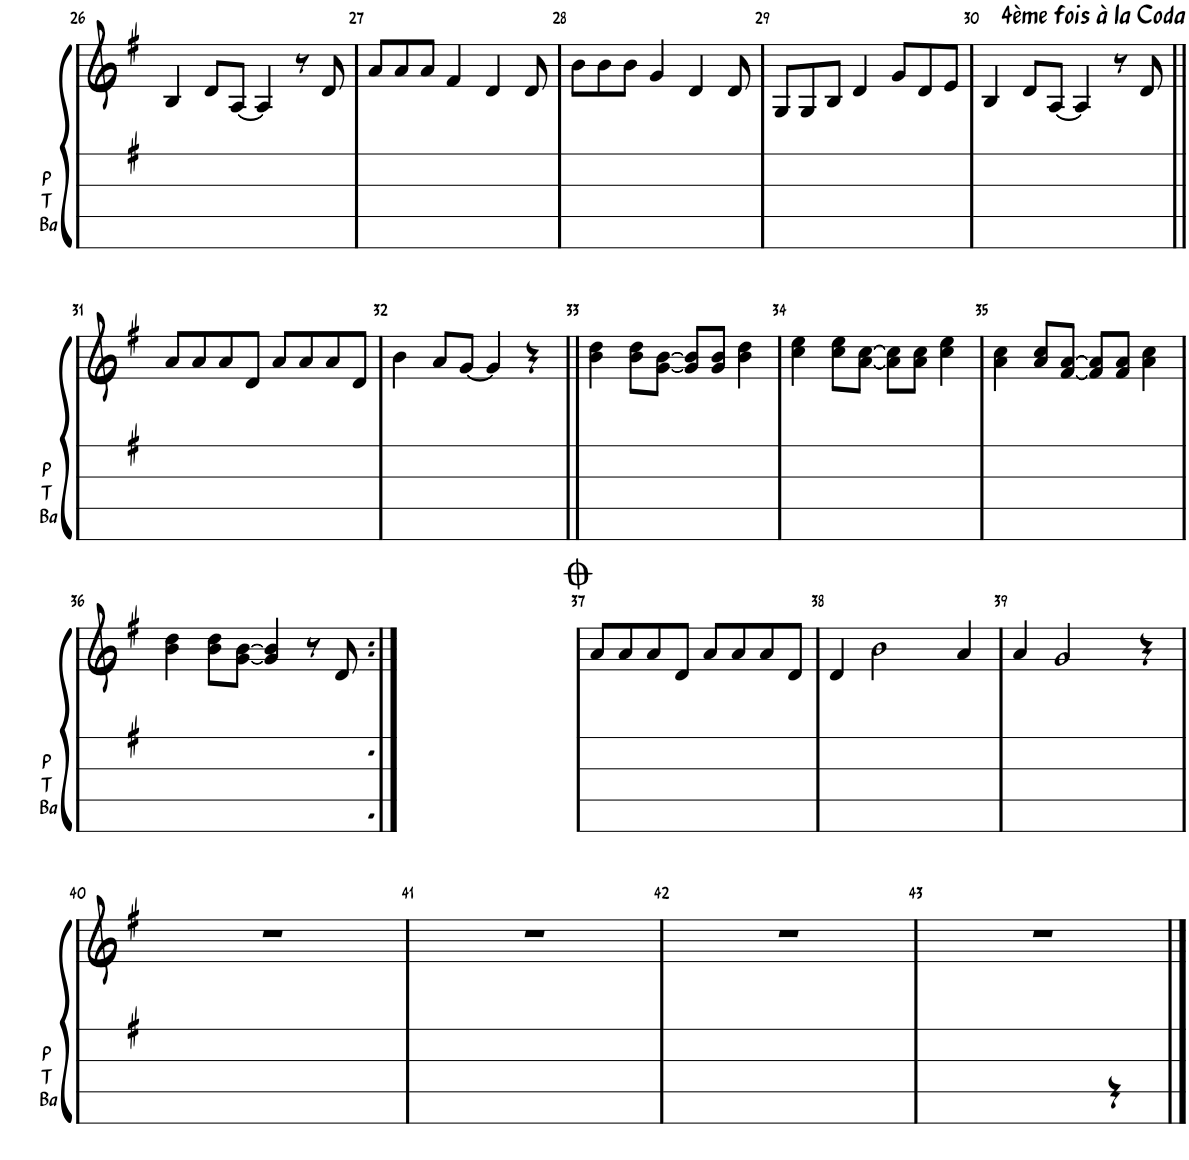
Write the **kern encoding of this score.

**kern	**kern
*part2	*part1
*staff2	*staff1
*I"P        T         Ba	*I"Accordéon
*I'P         T         Ba	*I'Acc
!!LO:PB:g=z
*clefG2	*clefG2
*k[f#]	*k[f#]
*M4/4	*M4/4
=26	=26
4ryy	4B/
4ryy	8d/L
.	[8A/J
4ryy	4A/]
4ryy	8r
.	8d/
=27	=27
4ryy	8a/L
.	8a/
4ryy	8a/J
.	4f#/
4ryy	.
.	4d/
4ryy	.
.	8d/
=28	=28
4ryy	8b\L
.	8b\
4ryy	8b\J
.	4g/
4ryy	.
.	4d/
4ryy	.
.	8d/
=29	=29
4ryy	8G/L
.	8G/
4ryy	8B/J
.	4d/
4ryy	.
.	8g/L
4ryy	8d/
.	8e/J
=30	=30
4ryy	4B/
4ryy	8d/L
.	[8A/J
4ryy	4A/]
4ryy	8r
.	8d/
!	!LO:TX:a:t=4ème fois à la Coda
!!LO:LB:g=z
=31||	=31||
4ryy	8a/L
.	8a/
4ryy	8a/
.	8d/J
4ryy	8a/L
.	8a/
4ryy	8a/
.	8d/J
=32	=32
4ryy	4b\
4ryy	8a/L
.	[8g/J
4ryy	4g/]
4ryy	4r
=33||	=33||
4ryy	4b\ 4dd\
4ryy	8b\ 8dd\L
.	[8g\ [8b\J
4ryy	8g/] 8b/]L
.	8g/ 8b/J
4ryy	4b\ 4dd\
=34	=34
4ryy	4cc\ 4ee\
4ryy	8cc\ 8ee\L
.	[8a\ [8cc\J
4ryy	8a\] 8cc\]L
.	8a\ 8cc\J
4ryy	4cc\ 4ee\
=35	=35
4ryy	4a\ 4cc\
4ryy	8a/ 8cc/L
.	[8f#/ [8a/J
4ryy	8f#/] 8a/]L
.	8f#/ 8a/J
4ryy	4a\ 4cc\
!!LO:LB:g=z
=36	=36
4ryy	4b\ 4dd\
4ryy	8b\ 8dd\L
.	[8g\ [8b\J
4ryy	4g/] 4b/]
4ryy	8r
.	8d/
=36X1:|!	=36X1:|!
4ryy	1r
4ryy	.
4ryy	.
4ryy	.
=37	=37
4ryy	8a/L
.	8a/
4ryy	8a/
.	8d/J
4ryy	8a/L
.	8a/
4ryy	8a/
.	8d/J
=38	=38
4ryy	4d/
4ryy	2b\
4ryy	.
4ryy	4a/
=39	=39
4ryy	4a/
4ryy	2g/
4ryy	.
4ryy	4r
!!LO:LB:g=z
=40	=40
4ryy	1r
4ryy	.
4ryy	.
4ryy	.
=41	=41
4ryy	1r
4ryy	.
4ryy	.
4ryy	.
=42	=42
4ryy	1r
4ryy	.
4ryy	.
4ryy	.
=43	=43
4ryy	1r
4ryy	.
4ryy	.
4r	.
==	==
*-	*-
